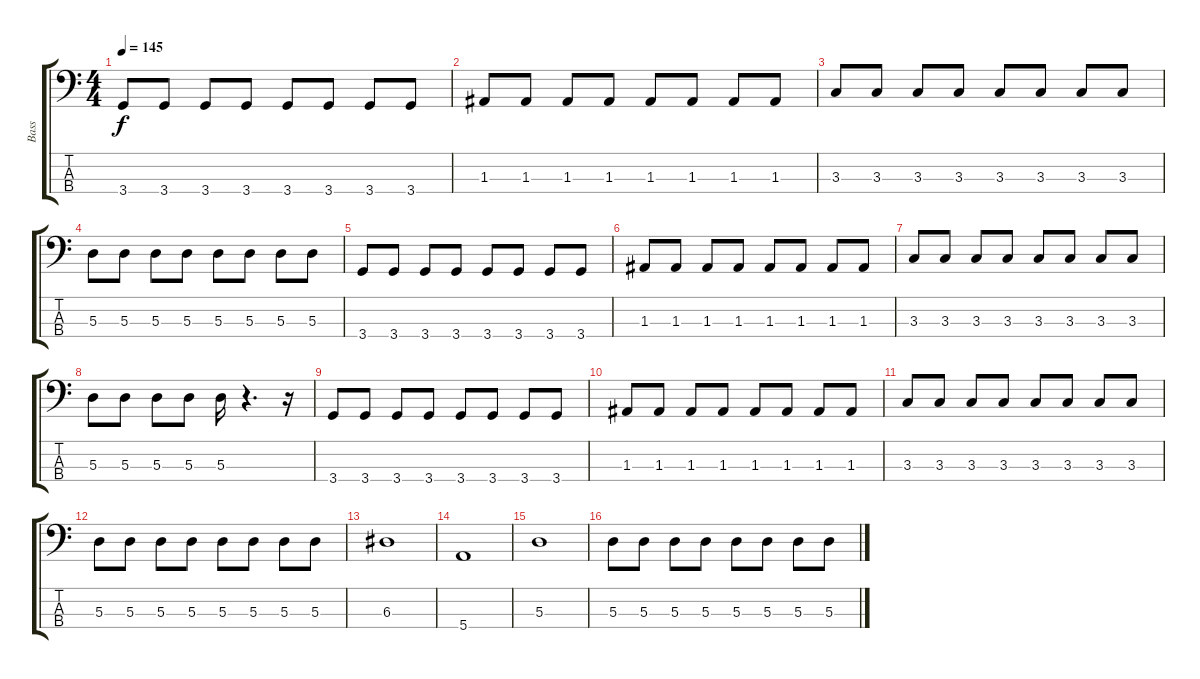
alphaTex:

\track ("Bass" "Bass") {instrument electricbassfinger}
\staff {score tabs}
\tuning (G2 D2 A1 E1) {hide}
\ts (4 4)
\tempo 145
\clef f4
\ks c
3.4.8{dy f} 3.4.8 3.4.8 3.4.8 3.4.8 3.4.8 3.4.8 3.4.8 |
1.3.8 1.3.8 1.3.8 1.3.8 1.3.8 1.3.8 1.3.8 1.3.8 |
3.3.8 3.3.8 3.3.8 3.3.8 3.3.8 3.3.8 3.3.8 3.3.8 |
5.3.8 5.3.8 5.3.8 5.3.8 5.3.8 5.3.8 5.3.8 5.3.8 |
3.4.8 3.4.8 3.4.8 3.4.8 3.4.8 3.4.8 3.4.8 3.4.8 |
1.3.8 1.3.8 1.3.8 1.3.8 1.3.8 1.3.8 1.3.8 1.3.8 |
3.3.8 3.3.8 3.3.8 3.3.8 3.3.8 3.3.8 3.3.8 3.3.8 |
5.3.8 5.3.8 5.3.8 5.3.8 5.3.16 r.4{d} r.16 |
3.4.8 3.4.8 3.4.8 3.4.8 3.4.8 3.4.8 3.4.8 3.4.8 |
1.3.8 1.3.8 1.3.8 1.3.8 1.3.8 1.3.8 1.3.8 1.3.8 |
3.3.8 3.3.8 3.3.8 3.3.8 3.3.8 3.3.8 3.3.8 3.3.8 |
5.3.8 5.3.8 5.3.8 5.3.8 5.3.8 5.3.8 5.3.8 5.3.8 |
6.3.1 |
5.4.1 |
5.3.1 |
5.3.8 5.3.8 5.3.8 5.3.8 5.3.8 5.3.8 5.3.8 5.3.8
